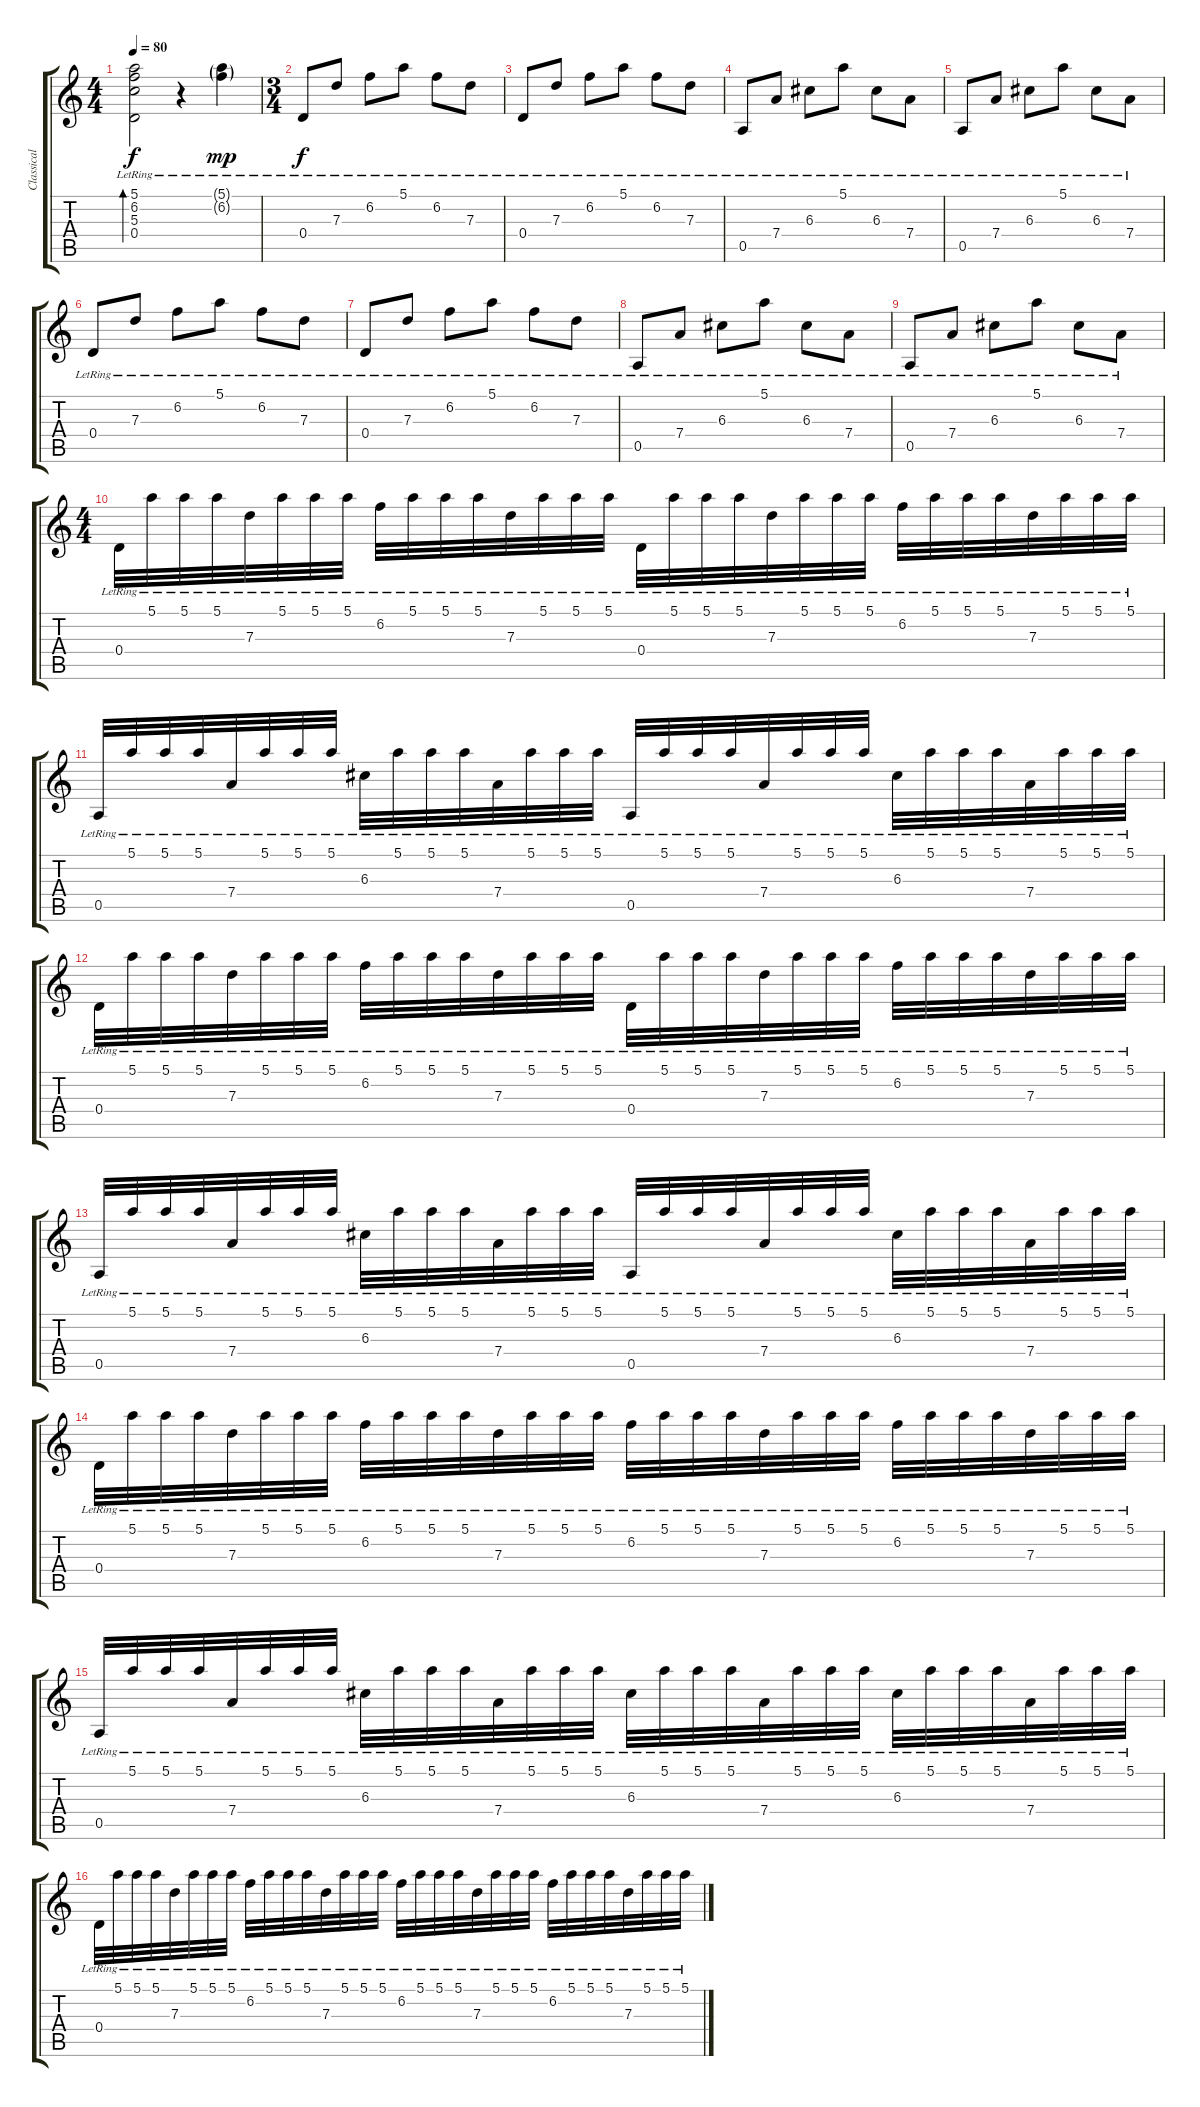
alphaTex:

\track ("Classical Guitar" "Classical ") {instrument acousticguitarnylon}
\staff {score tabs}
\tuning (E4 B3 G3 D3 A2 E2) {hide}
\ts (4 4)
\tempo 80
\clef g2
\ks c
(5.1{lr} 6.2{lr} 5.3{lr} 0.4{lr}).2{bd 480 dy f instrument acousticguitarnylon} r.4 (5.1{g lr} 6.2{g lr}).4{dy mp} |
\ts (3 4)
0.4{lr}.8{dy f} 7.3{lr}.8 6.2{lr}.8 5.1{lr}.8 6.2{lr}.8 7.3{lr}.8 |
0.4{lr}.8 7.3{lr}.8 6.2{lr}.8 5.1{lr}.8 6.2{lr}.8 7.3{lr}.8 |
0.5{lr}.8 7.4{lr}.8 6.3{lr}.8 5.1{lr}.8 6.3{lr}.8 7.4{lr}.8 |
0.5{lr}.8 7.4{lr}.8 6.3{lr}.8 5.1{lr}.8 6.3{lr}.8 7.4{lr}.8 |
0.4{lr}.8 7.3{lr}.8 6.2{lr}.8 5.1{lr}.8 6.2{lr}.8 7.3{lr}.8 |
0.4{lr}.8 7.3{lr}.8 6.2{lr}.8 5.1{lr}.8 6.2{lr}.8 7.3{lr}.8 |
0.5{lr}.8 7.4{lr}.8 6.3{lr}.8 5.1{lr}.8 6.3{lr}.8 7.4{lr}.8 |
0.5{lr}.8 7.4{lr}.8 6.3{lr}.8 5.1{lr}.8 6.3{lr}.8 7.4{lr}.8 |
\ts (4 4)
0.4{lr}.32 5.1{lr}.32 5.1{lr}.32 5.1{lr}.32 7.3{lr}.32 5.1{lr}.32 5.1{lr}.32 5.1{lr}.32 6.2{lr}.32 5.1{lr}.32 5.1{lr}.32 5.1{lr}.32 7.3{lr}.32 5.1{lr}.32 5.1{lr}.32 5.1{lr}.32 0.4{lr}.32 5.1{lr}.32 5.1{lr}.32 5.1{lr}.32 7.3{lr}.32 5.1{lr}.32 5.1{lr}.32 5.1{lr}.32 6.2{lr}.32 5.1{lr}.32 5.1{lr}.32 5.1{lr}.32 7.3{lr}.32 5.1{lr}.32 5.1{lr}.32 5.1{lr}.32 |
0.5{lr}.32 5.1{lr}.32 5.1{lr}.32 5.1{lr}.32 7.4{lr}.32 5.1{lr}.32 5.1{lr}.32 5.1{lr}.32 6.3{lr}.32 5.1{lr}.32 5.1{lr}.32 5.1{lr}.32 7.4{lr}.32 5.1{lr}.32 5.1{lr}.32 5.1{lr}.32 0.5{lr}.32 5.1{lr}.32 5.1{lr}.32 5.1{lr}.32 7.4{lr}.32 5.1{lr}.32 5.1{lr}.32 5.1{lr}.32 6.3{lr}.32 5.1{lr}.32 5.1{lr}.32 5.1{lr}.32 7.4{lr}.32 5.1{lr}.32 5.1{lr}.32 5.1{lr}.32 |
0.4{lr}.32 5.1{lr}.32 5.1{lr}.32 5.1{lr}.32 7.3{lr}.32 5.1{lr}.32 5.1{lr}.32 5.1{lr}.32 6.2{lr}.32 5.1{lr}.32 5.1{lr}.32 5.1{lr}.32 7.3{lr}.32 5.1{lr}.32 5.1{lr}.32 5.1{lr}.32 0.4{lr}.32 5.1{lr}.32 5.1{lr}.32 5.1{lr}.32 7.3{lr}.32 5.1{lr}.32 5.1{lr}.32 5.1{lr}.32 6.2{lr}.32 5.1{lr}.32 5.1{lr}.32 5.1{lr}.32 7.3{lr}.32 5.1{lr}.32 5.1{lr}.32 5.1{lr}.32 |
0.5{lr}.32 5.1{lr}.32 5.1{lr}.32 5.1{lr}.32 7.4{lr}.32 5.1{lr}.32 5.1{lr}.32 5.1{lr}.32 6.3{lr}.32 5.1{lr}.32 5.1{lr}.32 5.1{lr}.32 7.4{lr}.32 5.1{lr}.32 5.1{lr}.32 5.1{lr}.32 0.5{lr}.32 5.1{lr}.32 5.1{lr}.32 5.1{lr}.32 7.4{lr}.32 5.1{lr}.32 5.1{lr}.32 5.1{lr}.32 6.3{lr}.32 5.1{lr}.32 5.1{lr}.32 5.1{lr}.32 7.4{lr}.32 5.1{lr}.32 5.1{lr}.32 5.1{lr}.32 |
0.4{lr}.32 5.1{lr}.32 5.1{lr}.32 5.1{lr}.32 7.3{lr}.32 5.1{lr}.32 5.1{lr}.32 5.1{lr}.32 6.2{lr}.32 5.1{lr}.32 5.1{lr}.32 5.1{lr}.32 7.3{lr}.32 5.1{lr}.32 5.1{lr}.32 5.1{lr}.32 6.2{lr}.32 5.1{lr}.32 5.1{lr}.32 5.1{lr}.32 7.3{lr}.32 5.1{lr}.32 5.1{lr}.32 5.1{lr}.32 6.2{lr}.32 5.1{lr}.32 5.1{lr}.32 5.1{lr}.32 7.3{lr}.32 5.1{lr}.32 5.1{lr}.32 5.1{lr}.32 |
0.5{lr}.32 5.1{lr}.32 5.1{lr}.32 5.1{lr}.32 7.4{lr}.32 5.1{lr}.32 5.1{lr}.32 5.1{lr}.32 6.3{lr}.32 5.1{lr}.32 5.1{lr}.32 5.1{lr}.32 7.4{lr}.32 5.1{lr}.32 5.1{lr}.32 5.1{lr}.32 6.3{lr}.32 5.1{lr}.32 5.1{lr}.32 5.1{lr}.32 7.4{lr}.32 5.1{lr}.32 5.1{lr}.32 5.1{lr}.32 6.3{lr}.32 5.1{lr}.32 5.1{lr}.32 5.1{lr}.32 7.4{lr}.32 5.1{lr}.32 5.1{lr}.32 5.1{lr}.32 |
0.4{lr}.32 5.1{lr}.32 5.1{lr}.32 5.1{lr}.32 7.3{lr}.32 5.1{lr}.32 5.1{lr}.32 5.1{lr}.32 6.2{lr}.32 5.1{lr}.32 5.1{lr}.32 5.1{lr}.32 7.3{lr}.32 5.1{lr}.32 5.1{lr}.32 5.1{lr}.32 6.2{lr}.32 5.1{lr}.32 5.1{lr}.32 5.1{lr}.32 7.3{lr}.32 5.1{lr}.32 5.1{lr}.32 5.1{lr}.32 6.2{lr}.32 5.1{lr}.32 5.1{lr}.32 5.1{lr}.32 7.3{lr}.32 5.1{lr}.32 5.1{lr}.32 5.1{lr}.32
